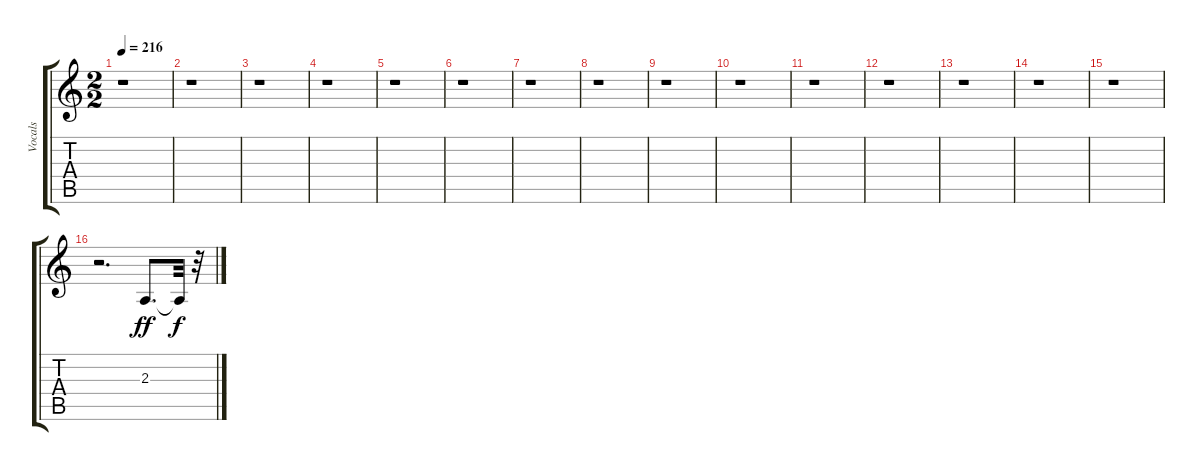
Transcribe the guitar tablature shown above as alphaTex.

\track ("Vocals" "Vocals") {instrument lead1square}
\staff {score tabs}
\tuning (E4 B3 G3 D3 A2 E2) {hide}
\ts (2 2)
\tempo 216
\clef g2
\ks c
r.1{dy f} |
r.1 |
r.1 |
r.1 |
r.1 |
r.1 |
r.1 |
r.1 |
r.1 |
r.1 |
r.1 |
r.1 |
r.1 |
r.1 |
r.1 |
r.2{d} 2.3.8{d dy ff} 2.3{t}.32{dy f} r.32
